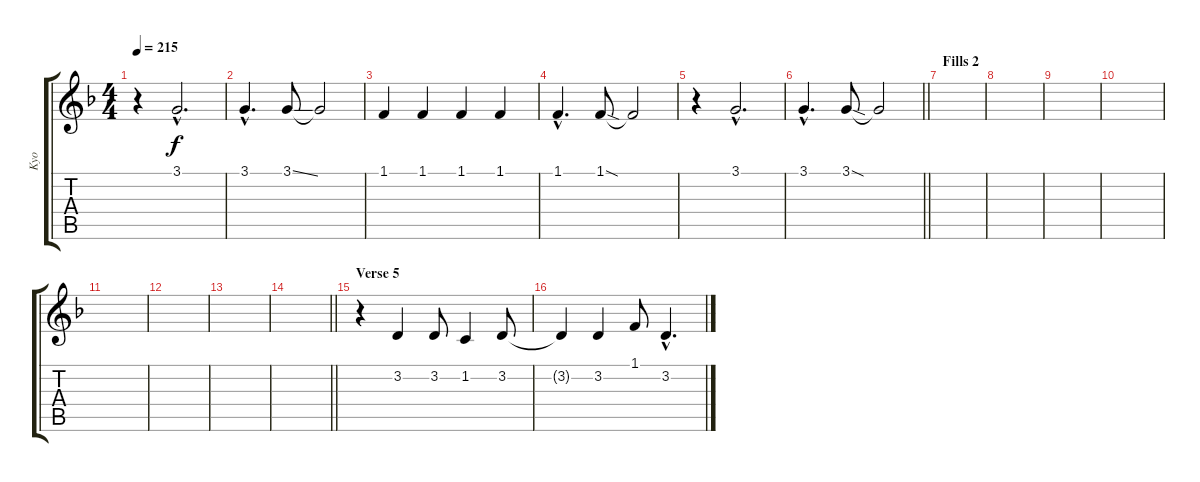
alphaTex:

\track ("Kyo" "Kyo") {instrument sopranosax}
\staff {score tabs}
\tuning (E4 B3 G3 D3 A2 E2) {hide}
\ts (4 4)
\tempo 215
\clef g2
\ks f
r.4{dy f} 3.1{hac}.2{d balance 0} |
3.1{hac}.4{d balance 16} 3.1{ss}.8 3.1{t}.2 |
1.1.4{balance 8} 1.1.4 1.1.4 1.1.4 |
1.1{hac}.4{d} 1.1{sod}.8 1.1{t}.2 |
r.4 3.1{hac}.2{d} |
\barLineRight lightlight
3.1{hac}.4{d} 3.1{sod}.8 3.1{t}.2 |
\section ("" "Fills 2")
|
|
|
|
|
|
|
\barLineRight lightlight
|
\section ("" "Verse 5")
r.4 3.2.4 3.2.8 1.2.4 3.2.8 |
3.2{t}.4 3.2.4 1.1.8 3.2{hac}.4{d}
